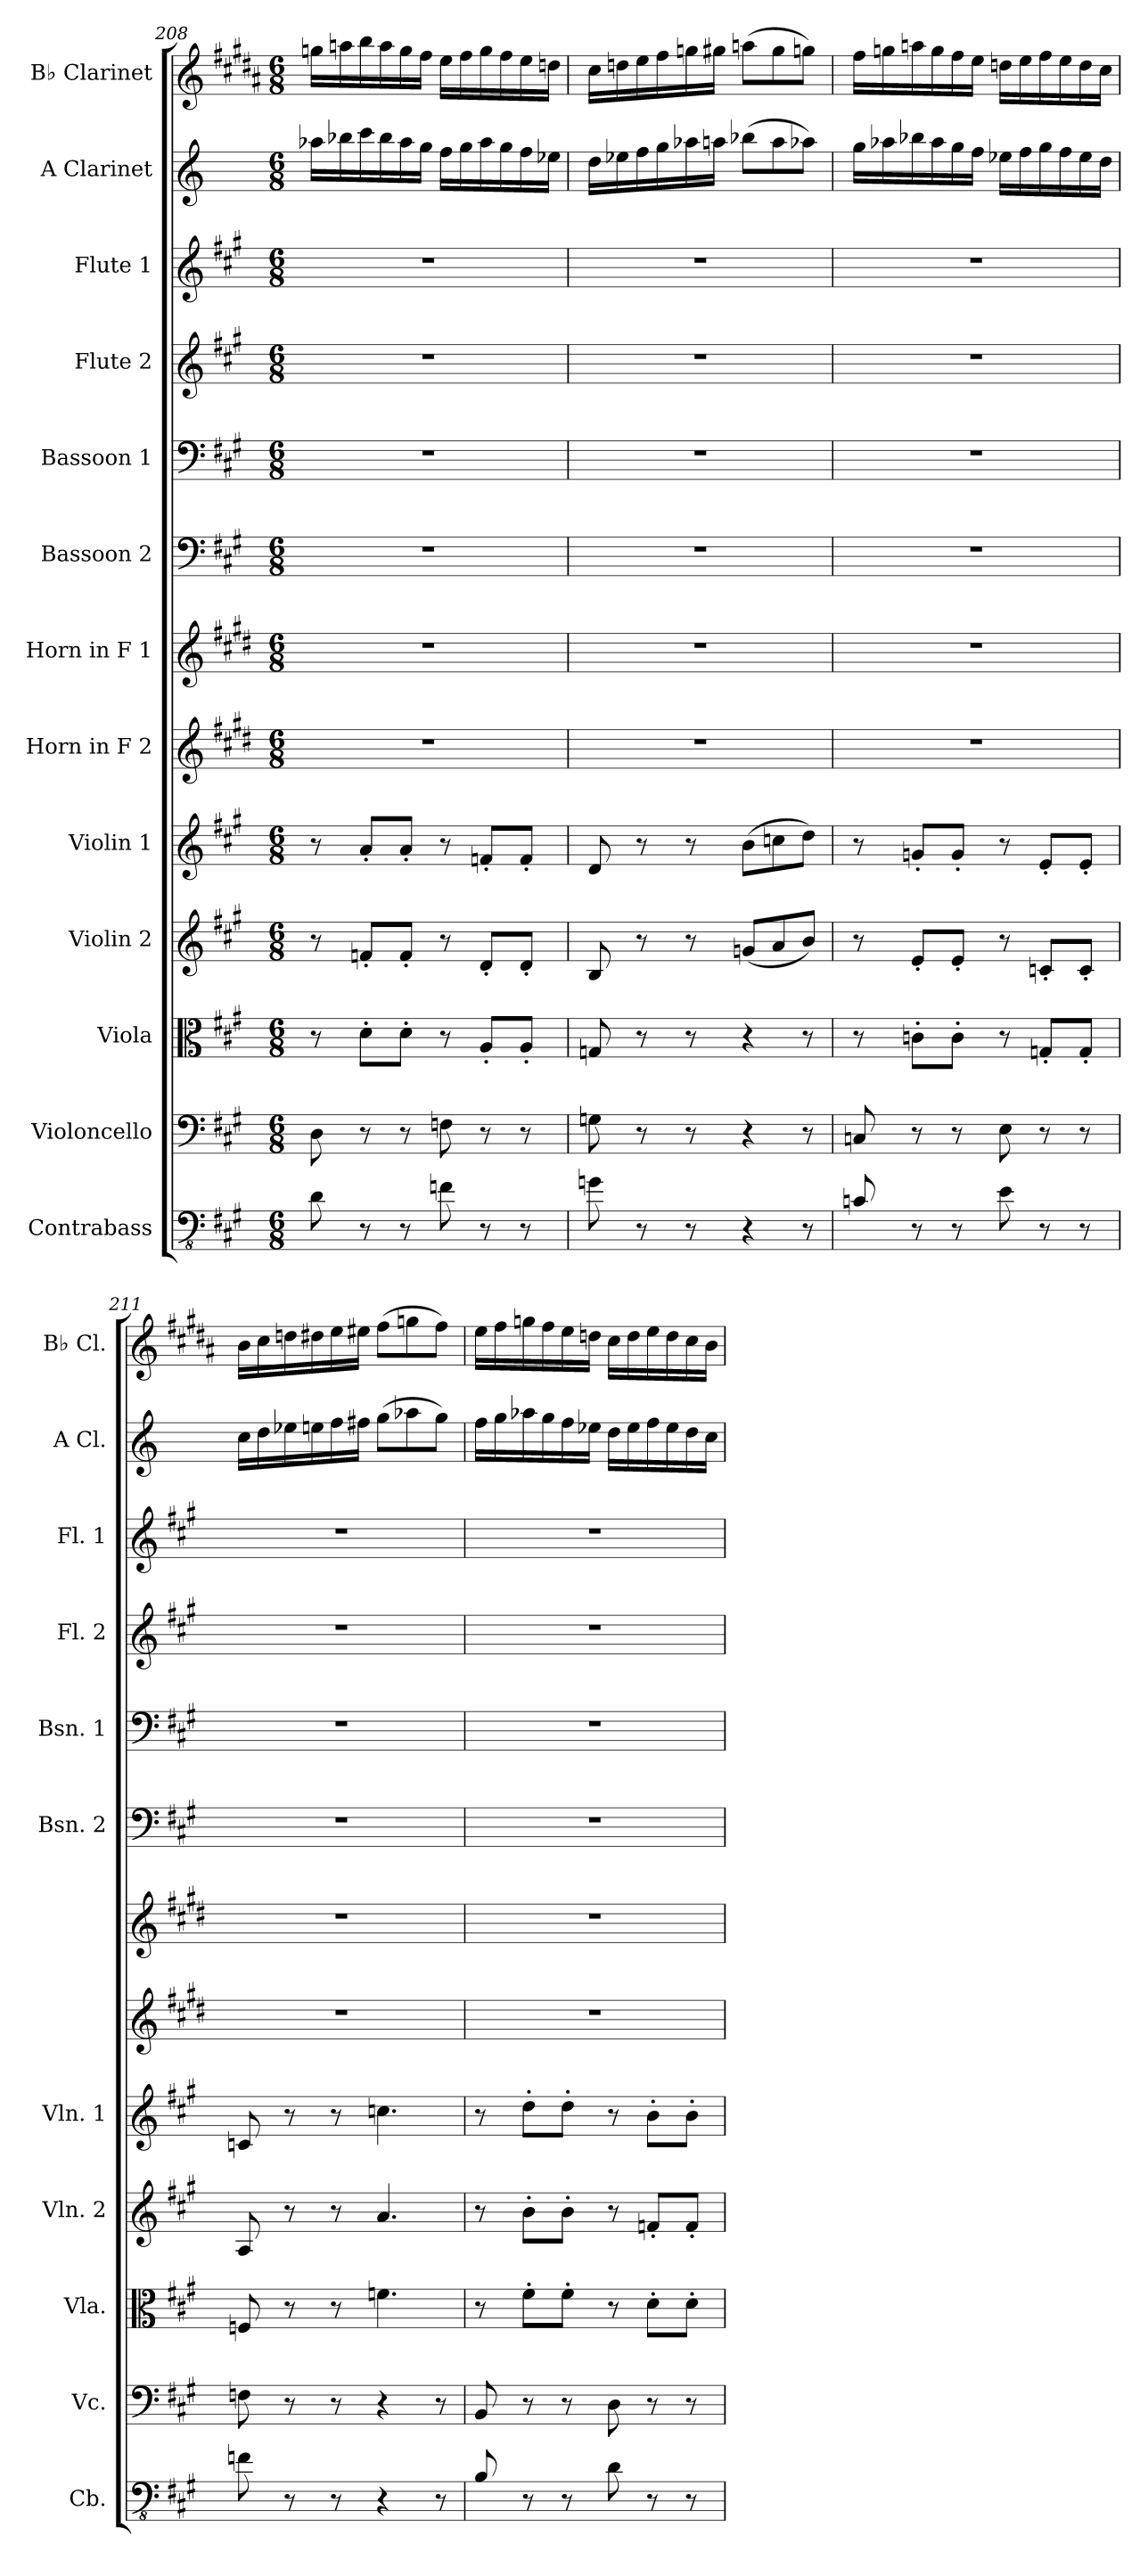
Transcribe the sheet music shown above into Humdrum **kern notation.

**kern	**kern	**kern	**kern	**kern	**kern	**kern	**kern	**kern	**kern	**kern	**kern	**kern
*part13	*part12	*part11	*part10	*part9	*part8	*part7	*part6	*part5	*part4	*part3	*part2	*part1
*staff13	*staff12	*staff11	*staff10	*staff9	*staff8	*staff7	*staff6	*staff5	*staff4	*staff3	*staff2	*staff1
*I"Contrabass	*I"Violoncello	*I"Viola	*I"Violin 2	*I"Violin 1	*I"Horn in F 2	*I"Horn in F 1	*I"Bassoon 2	*I"Bassoon 1	*I"Flute 2	*I"Flute 1	*I"A Clarinet	*I"B♭ Clarinet
*I'Cb.	*I'Vc.	*I'Vla.	*I'Vln. 2	*I'Vln. 1	*	*	*I'Bsn. 2	*I'Bsn. 1	*I'Fl. 2	*I'Fl. 1	*I'A Cl.	*I'B♭ Cl.
!!LO:PB:g=z
*clefFv4	*clefF4	*clefC3	*clefG2	*clefG2	*clefG2	*clefG2	*clefF4	*clefF4	*clefG2	*clefG2	*clefG2	*clefG2
*ITrd7c12	*	*	*	*	*ITrd4c7	*ITrd4c7	*	*	*	*	*ITrd2c3	*ITrd1c2
*k[f#c#g#]	*k[f#c#g#]	*k[f#c#g#]	*k[f#c#g#]	*k[f#c#g#]	*k[f#c#g#]	*k[f#c#g#]	*k[f#c#g#]	*k[f#c#g#]	*k[f#c#g#]	*k[f#c#g#]	*k[f#c#g#]	*k[f#c#g#]
*M6/8	*M6/8	*M6/8	*M6/8	*M6/8	*M6/8	*M6/8	*M6/8	*M6/8	*M6/8	*M6/8	*M6/8	*M6/8
=208	=208	=208	=208	=208	=208	=208	=208	=208	=208	=208	=208	=208
8DD\	8D\	8r	8r	8r	2.r	2.r	2.r	2.r	2.r	2.r	16ffn\LL	16ffn\LL
.	.	.	.	.	.	.	.	.	.	.	16ggn\	16ggn\
8r	8r	8d'\L	8fn'/L	8a'/L	.	.	.	.	.	.	16aa\	16aa\
.	.	.	.	.	.	.	.	.	.	.	16gg\	16gg\
8r	8r	8d'\J	8f'/J	8a'/J	.	.	.	.	.	.	16ff\	16ff\
.	.	.	.	.	.	.	.	.	.	.	16ee\JJ	16ee\JJ
8FFn\	8Fn\	8r	8r	8r	.	.	.	.	.	.	16dd\LL	16dd\LL
.	.	.	.	.	.	.	.	.	.	.	16ee\	16ee\
8r	8r	8A'/L	8d'/L	8fn'/L	.	.	.	.	.	.	16ff\	16ff\
.	.	.	.	.	.	.	.	.	.	.	16ee\	16ee\
8r	8r	8A'/J	8d'/J	8f'/J	.	.	.	.	.	.	16dd\	16dd\
.	.	.	.	.	.	.	.	.	.	.	16ccn\JJ	16ccn\JJ
=209	=209	=209	=209	=209	=209	=209	=209	=209	=209	=209	=209	=209
8GGn\	8Gn\	8Gn/	8B/	8d/	2.r	2.r	2.r	2.r	2.r	2.r	16b\LL	16b\LL
.	.	.	.	.	.	.	.	.	.	.	16ccn\	16ccn\
8r	8r	8r	8r	8r	.	.	.	.	.	.	16dd\	16dd\
.	.	.	.	.	.	.	.	.	.	.	16ee\	16ee\
8r	8r	8r	8r	8r	.	.	.	.	.	.	16ffn\	16ffn\
.	.	.	.	.	.	.	.	.	.	.	16ff#X\JJ	16ff#X\JJ
4r	4r	4r	(<8gn/L	(>8b\L	.	.	.	.	.	.	(>8ggn\L	(>8ggn\L
.	.	.	8a/	8ccn\	.	.	.	.	.	.	8ff#\	8ff#\
8r	8r	8r	8b/J)	8dd\J)	.	.	.	.	.	.	8ffn\J)	8ffn\J)
=210	=210	=210	=210	=210	=210	=210	=210	=210	=210	=210	=210	=210
8CCn/	8Cn/	8r	8r	8r	2.r	2.r	2.r	2.r	2.r	2.r	16ee\LL	16ee\LL
.	.	.	.	.	.	.	.	.	.	.	16ffn\	16ffn\
8r	8r	8cn'\L	8e'/L	8gn'/L	.	.	.	.	.	.	16ggn\	16ggn\
.	.	.	.	.	.	.	.	.	.	.	16ff\	16ff\
8r	8r	8c'\J	8e'/J	8g'/J	.	.	.	.	.	.	16ee\	16ee\
.	.	.	.	.	.	.	.	.	.	.	16dd\JJ	16dd\JJ
8EE\	8E\	8r	8r	8r	.	.	.	.	.	.	16ccn\LL	16ccn\LL
.	.	.	.	.	.	.	.	.	.	.	16dd\	16dd\
8r	8r	8Gn'/L	8cn'/L	8e'/L	.	.	.	.	.	.	16ee\	16ee\
.	.	.	.	.	.	.	.	.	.	.	16dd\	16dd\
8r	8r	8G'/J	8c'/J	8e'/J	.	.	.	.	.	.	16cc\	16cc\
.	.	.	.	.	.	.	.	.	.	.	16b\JJ	16b\JJ
!!LO:PB:g=z
=211	=211	=211	=211	=211	=211	=211	=211	=211	=211	=211	=211	=211
8FFn\	8Fn\	8Fn/	8A/	8cn/	2.r	2.r	2.r	2.r	2.r	2.r	16a\LL	16a\LL
.	.	.	.	.	.	.	.	.	.	.	16b\	16b\
8r	8r	8r	8r	8r	.	.	.	.	.	.	16ccn\	16ccn\
.	.	.	.	.	.	.	.	.	.	.	16cc#X\	16cc#X\
8r	8r	8r	8r	8r	.	.	.	.	.	.	16dd\	16dd\
.	.	.	.	.	.	.	.	.	.	.	16dd#X\JJ	16dd#X\JJ
4r	4r	4.fn\	4.a/	4.ccn\	.	.	.	.	.	.	(>8ee\L	(>8ee\L
.	.	.	.	.	.	.	.	.	.	.	8ffn\	8ffn\
8r	8r	.	.	.	.	.	.	.	.	.	8ee\J)	8ee\J)
=212	=212	=212	=212	=212	=212	=212	=212	=212	=212	=212	=212	=212
8BBB/	8BB/	8r	8r	8r	2.r	2.r	2.r	2.r	2.r	2.r	16dd\LL	16dd\LL
.	.	.	.	.	.	.	.	.	.	.	16ee\	16ee\
8r	8r	8f#'\L	8b'\L	8dd'\L	.	.	.	.	.	.	16ffn\	16ffn\
.	.	.	.	.	.	.	.	.	.	.	16ee\	16ee\
8r	8r	8f#'\J	8b'\J	8dd'\J	.	.	.	.	.	.	16dd\	16dd\
.	.	.	.	.	.	.	.	.	.	.	16ccn\JJ	16ccn\JJ
8DD\	8D\	8r	8r	8r	.	.	.	.	.	.	16b\LL	16b\LL
.	.	.	.	.	.	.	.	.	.	.	16cc\	16cc\
8r	8r	8d'\L	8fn'/L	8b'\L	.	.	.	.	.	.	16dd\	16dd\
.	.	.	.	.	.	.	.	.	.	.	16cc\	16cc\
8r	8r	8d'\J	8f'/J	8b'\J	.	.	.	.	.	.	16b\	16b\
.	.	.	.	.	.	.	.	.	.	.	16a\JJ	16a\JJ
=	=	=	=	=	=	=	=	=	=	=	=	=
*-	*-	*-	*-	*-	*-	*-	*-	*-	*-	*-	*-	*-
